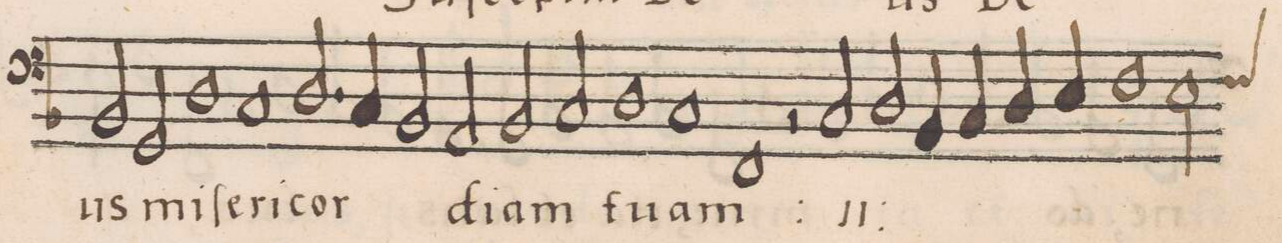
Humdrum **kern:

**kern	**text
*I"BASSVS	*
*clefF4	*
*k[b-]	*
*met(C)	*
*M2/1	*
2BB-/	-us
2GG/	mi-
1D\	-ſe-
=7-	=7-
1C/	-ri-
2.D/	-cor-
4C/	.
=8-	=8-
2BB-/	.
2AA/	-di-
2BB-/	-am
2C/	.
=9-	=9-
1D\	tu-
1C/	.
=10-	=10-
1FF/	-am
2r	.
*	*ij
2C/	mi-
=11-	=11-
2D/	.
4BB-/	-ſe-
4C/	.
4D/	.
4E/	.
1F\	.
=12-	=12-
*custos:F	*
2E\	-ri-
*-	*-
